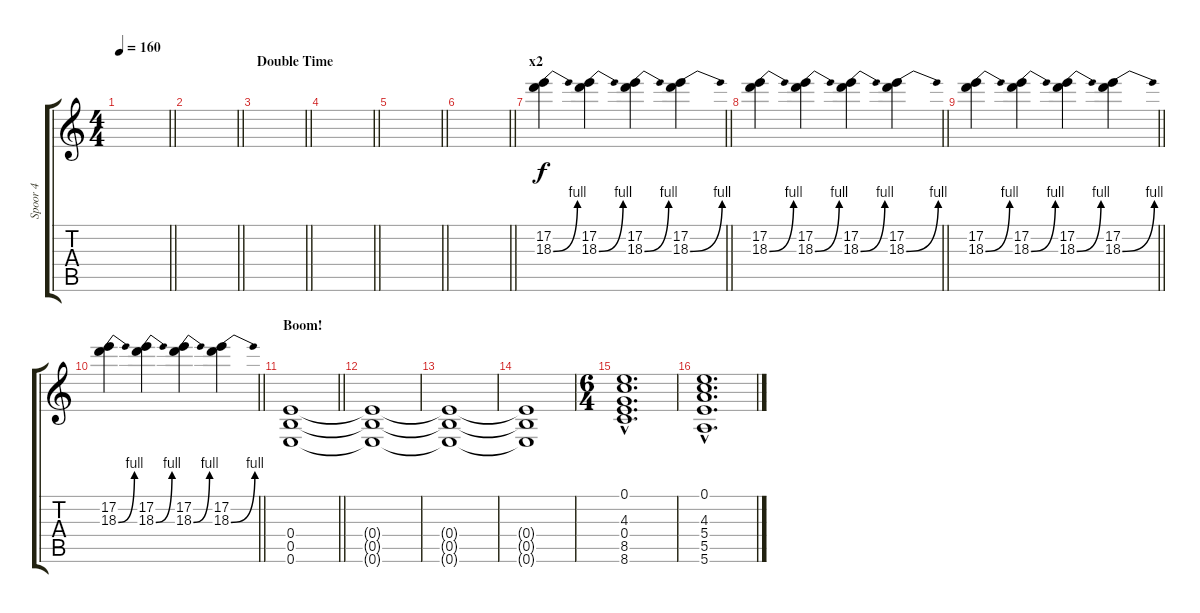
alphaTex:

\track ("Spoor 4" "Spoor 4") {instrument distortionguitar}
\staff {score tabs}
\tuning (E4 B3 Ab3 E3 B2 E2) {hide}
\ts (4 4)
\tempo 160
\clef g2
\barLineRight lightlight
\ks c
|
\barLineRight lightlight
|
\section ("" "Double Time")
\barLineRight lightlight
|
\barLineRight lightlight
|
\barLineRight lightlight
|
\barLineRight lightlight
|
\section ("" "x2")
\barLineRight lightlight
(17.2 18.3{be (bend 0 0 60 4)}).4 (17.2 18.3{be (bend 0 0 60 4)}).4 (17.2 18.3{be (bend 0 0 60 4)}).4 (17.2 18.3{be (bend 0 0 60 4)}).4 |
\barLineRight lightlight
(17.2 18.3{be (bend 0 0 60 4)}).4 (17.2 18.3{be (bend 0 0 60 4)}).4 (17.2 18.3{be (bend 0 0 60 4)}).4 (17.2 18.3{be (bend 0 0 60 4)}).4 |
\barLineRight lightlight
(17.2 18.3{be (bend 0 0 60 4)}).4 (17.2 18.3{be (bend 0 0 60 4)}).4 (17.2 18.3{be (bend 0 0 60 4)}).4 (17.2 18.3{be (bend 0 0 60 4)}).4 |
\barLineRight lightlight
(17.2 18.3{be (bend 0 0 60 4)}).4 (17.2 18.3{be (bend 0 0 60 4)}).4 (17.2 18.3{be (bend 0 0 60 4)}).4 (17.2 18.3{be (bend 0 0 60 4)}).4 |
\section ("" "Boom!")
\barLineRight lightlight
(0.4 0.5 0.6).1 |
(0.4{t} 0.5{t} 0.6{t}).1 |
(0.4{t} 0.5{t} 0.6{t}).1 |
(0.4{t} 0.5{t} 0.6{t}).1 |
\ts (6 4)
(0.1{hac} 4.3{hac} 0.4{hac} 8.5{hac} 8.6{hac}).1{d} |
(0.1{hac} 4.3{hac} 5.4{hac} 5.5{hac} 5.6{hac}).1{d}
